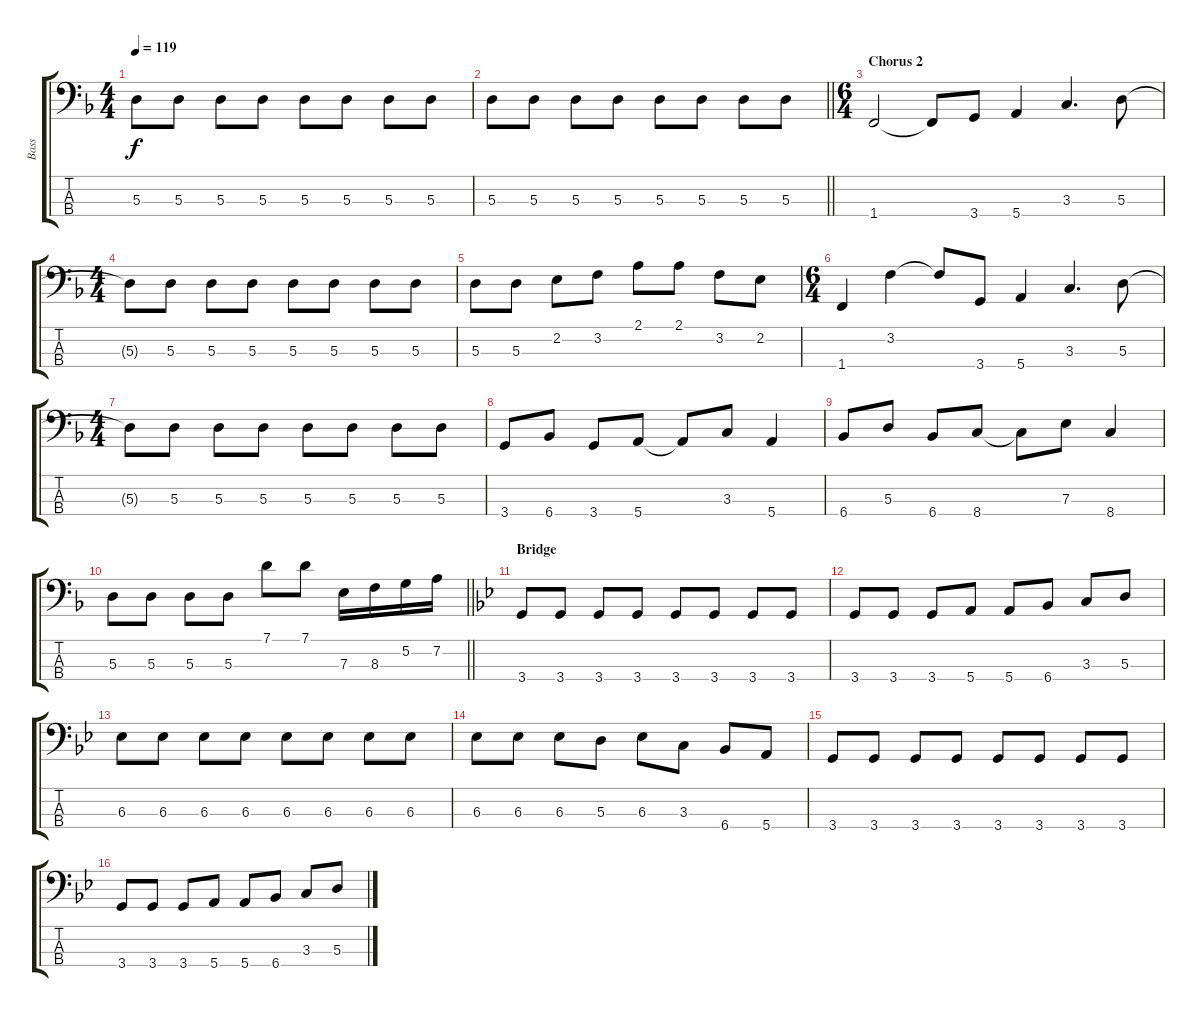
\track ("Bass" "Bass") {instrument electricbassfinger}
\staff {score tabs}
\tuning (G2 D2 A1 E1) {hide}
\ts (4 4)
\tempo 119
\clef f4
\ks f
5.3.8{dy f} 5.3.8 5.3.8 5.3.8 5.3.8 5.3.8 5.3.8 5.3.8 |
\barLineRight lightlight
5.3.8 5.3.8 5.3.8 5.3.8 5.3.8 5.3.8 5.3.8 5.3.8 |
\ts (6 4)
\section ("" "Chorus 2")
1.4.2 1.4{t}.8 3.4.8 5.4.4 3.3.4{d} 5.3.8 |
\ts (4 4)
5.3{t}.8 5.3.8 5.3.8 5.3.8 5.3.8 5.3.8 5.3.8 5.3.8 |
5.3.8 5.3.8 2.2.8 3.2.8 2.1.8 2.1.8 3.2.8 2.2.8 |
\ts (6 4)
1.4.4 3.2.4 3.2{t}.8 3.4.8 5.4.4 3.3.4{d} 5.3.8 |
\ts (4 4)
5.3{t}.8 5.3.8 5.3.8 5.3.8 5.3.8 5.3.8 5.3.8 5.3.8 |
3.4.8 6.4.8 3.4.8 5.4.8 5.4{t}.8 3.3.8 5.4.4 |
6.4.8 5.3.8 6.4.8 8.4.8 8.4{t}.8 7.3.8 8.4.4 |
\barLineRight lightlight
5.3.8 5.3.8 5.3.8 5.3.8 7.1.8 7.1.8 7.3.16 8.3.16 5.2.16 7.2.16 |
\section ("" "Bridge")
\ks bb
3.4.8 3.4.8 3.4.8 3.4.8 3.4.8 3.4.8 3.4.8 3.4.8 |
3.4.8 3.4.8 3.4.8 5.4.8 5.4.8 6.4.8 3.3.8 5.3.8 |
6.3.8 6.3.8 6.3.8 6.3.8 6.3.8 6.3.8 6.3.8 6.3.8 |
6.3.8 6.3.8 6.3.8 5.3.8 6.3.8 3.3.8 6.4.8 5.4.8 |
3.4.8 3.4.8 3.4.8 3.4.8 3.4.8 3.4.8 3.4.8 3.4.8 |
3.4.8 3.4.8 3.4.8 5.4.8 5.4.8 6.4.8 3.3.8 5.3.8
